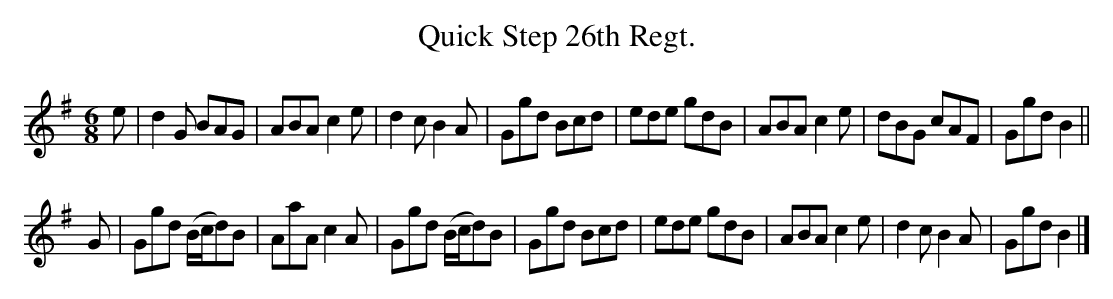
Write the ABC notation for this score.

X:1
T:Quick Step 26th Regt.
M:6/8
K:G
e|\
d2G BAG| ABA c2e| d2c B2A| Ggd Bcd| \
ede gdB| ABA c2e| dBG cAF| Ggd B2 ||
G|\
Ggd (B/c/d)B| AaA c2A| Ggd (B/c/d)B| Ggd Bcd|\
ede gdB| ABA c2e| d2c B2A| Ggd B2|]
